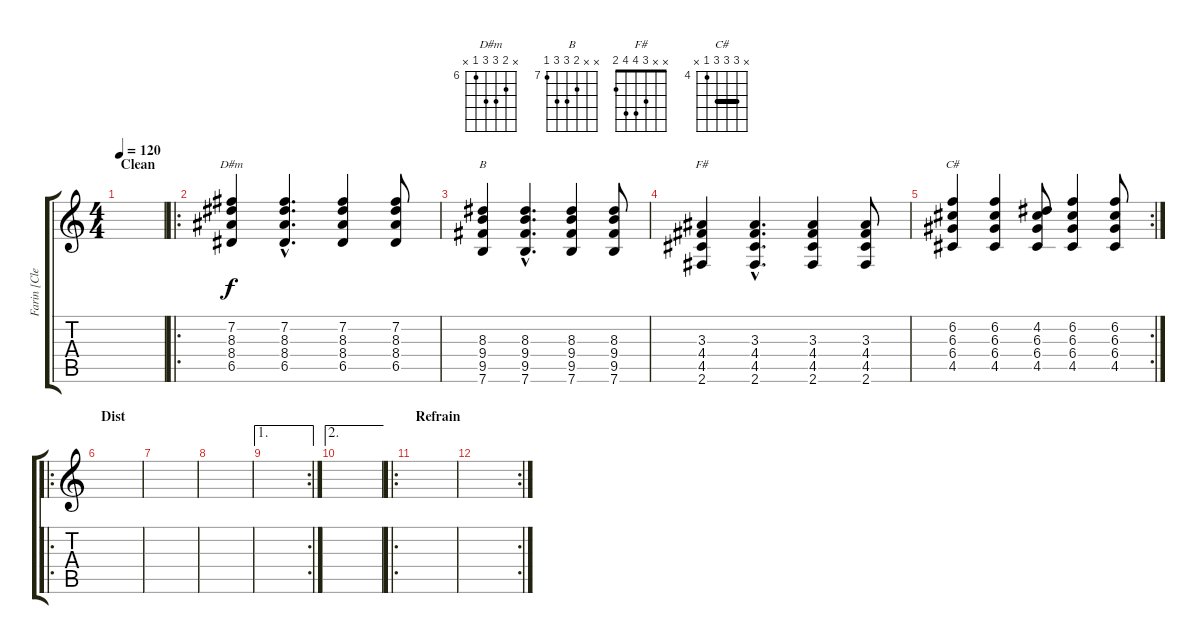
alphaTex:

\track ("Farin [Clean]" "Farin [Cle") {instrument acousticguitarsteel}
\staff {score tabs}
\tuning (E4 B3 G3 D3 A2 E2) {hide}
\chord ("D#m" x 7 8 8 6 x) {firstfret 6}
\chord ("B" x x 8 9 9 7) {firstfret 7}
\chord ("F#" x x 3 4 4 2)
\chord ("C#" x 6 6 6 4 x) {firstfret 4 barre 6}
\ts (4 4)
\section ("" "Clean")
\tempo 120
\clef g2
\ks c
|
\ro
(7.2 8.3 8.4 6.5).4{ch "D#m"} (7.2{hac} 8.3{hac} 8.4{hac} 6.5{hac}).4{d} (7.2 8.3 8.4 6.5).4 (7.2 8.3 8.4 6.5).8 |
(8.3 9.4 9.5 7.6).4{ch "B"} (8.3{hac} 9.4{hac} 9.5{hac} 7.6{hac}).4{d} (8.3 9.4 9.5 7.6).4 (8.3 9.4 9.5 7.6).8 |
(3.3 4.4 4.5 2.6).4{ch "F#"} (3.3{hac} 4.4{hac} 4.5{hac} 2.6{hac}).4{d} (3.3 4.4 4.5 2.6).4 (3.3 4.4 4.5 2.6).8 |
\rc 2
(6.2 6.3 6.4 4.5).4{ch "C#"} (6.2 6.3 6.4 4.5).4 (4.2 6.3 6.4 4.5).8 (6.2 6.3 6.4 4.5).4 (6.2 6.3 6.4 4.5).8 |
\ro
\section ("" "Dist")
|
|
|
\ae 1
\rc 2
|
\ae 2
|
\ro
\section ("" "Refrain")
|
\rc 2
